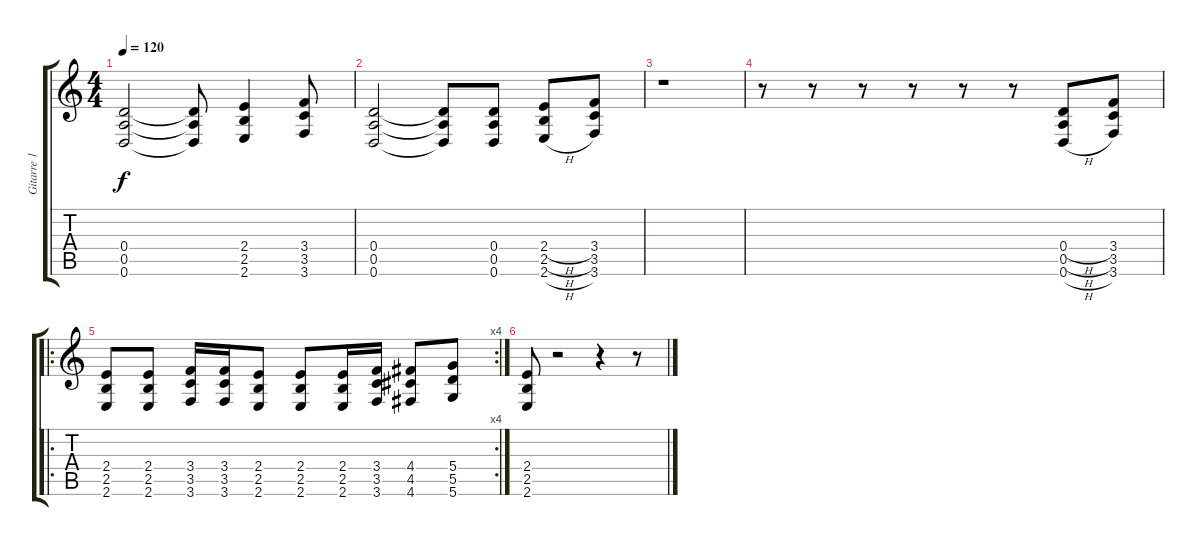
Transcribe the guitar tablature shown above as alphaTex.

\track ("Gitarre 1" "Gitarre 1") {instrument distortionguitar}
\staff {score tabs}
\tuning (E4 B3 G3 D3 A2 D2) {hide}
\ts (4 4)
\tempo 120
\clef g2
\ks c
(0.4 0.5 0.6).2{dy f} (0.4{t} 0.5{t} 0.6{t}).8 (2.4 2.5 2.6).4 (3.4 3.5 3.6).8 |
(0.4 0.5 0.6).2 (0.4{t} 0.5{t} 0.6{t}).8 (0.4 0.5 0.6).8 (2.4{h} 2.5{h} 2.6{h}).8 (3.4 3.5 3.6).8 |
r.1 |
r.8 r.8 r.8 r.8 r.8 r.8 (0.4{h} 0.5{h} 0.6{h}).8 (3.4 3.5 3.6).8 |
\ro
\rc 4
(2.4 2.5 2.6).8 (2.4 2.5 2.6).8 (3.4 3.5 3.6).16 (3.4 3.5 3.6).16 (2.4 2.5 2.6).8 (2.4 2.5 2.6).8 (2.4 2.5 2.6).16 (3.4 3.5 3.6).16 (4.4 4.5 4.6).8 (5.4 5.5 5.6).8 |
(2.4 2.5 2.6).8 r.2 r.4 r.8
